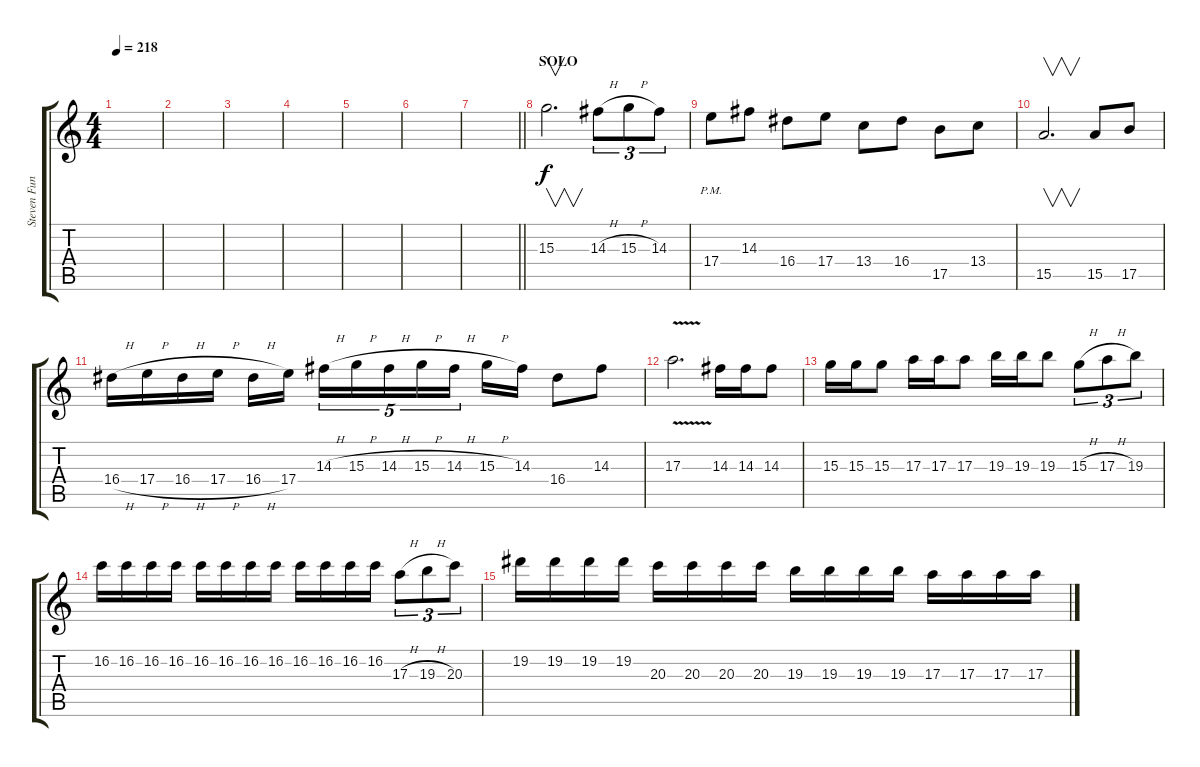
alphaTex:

\track ("Steven Funderburk (Lead 2)" "Steven Fun") {instrument overdrivenguitar}
\staff {score tabs}
\tuning (Db4 Ab3 E3 B2 Gb2 B1) {hide}
\ts (4 4)
\tempo 218
\clef g2
\ks c
|
|
|
|
|
|
\barLineRight lightlight
|
\section ("" "SOLO")
15.3.2{v d} 14.3{h}.8{tu (3 2)} 15.3{h}.8{tu (3 2)} 14.3.8{tu (3 2)} |
17.4{pm}.8 14.3.8 16.4.8 17.4.8 13.4.8 16.4.8 17.5.8 13.4.8 |
15.5.2{v d} 15.5.8 17.5.8 |
16.4{h}.16 17.4{h}.16 16.4{h}.16 17.4{h}.16 16.4{h}.16 17.4.16{beam splitsecondary} 14.3{h}.16{tu (5 4)} 15.3{h}.16{tu (5 4)} 14.3{h}.16{tu (5 4)} 15.3{h}.16{tu (5 4)} 14.3{h}.16{tu (5 4) beam splitsecondary} 15.3{h}.16 14.3.16 16.4.8 14.3.8 |
17.3{v}.2{d} 14.3.16 14.3.16 14.3.8 |
15.3.16 15.3.16 15.3.8 17.3.16 17.3.16 17.3.8 19.3.16 19.3.16 19.3.8 15.3{h}.8{tu (3 2)} 17.3{h}.8{tu (3 2)} 19.3.8{tu (3 2)} |
16.2.16 16.2.16 16.2.16 16.2.16 16.2.16 16.2.16 16.2.16 16.2.16 16.2.16 16.2.16 16.2.16 16.2.16 17.3{h}.8{tu (3 2)} 19.3{h}.8{tu (3 2)} 20.3.8{tu (3 2)} |
19.2.16 19.2.16 19.2.16 19.2.16 20.3.16 20.3.16 20.3.16 20.3.16 19.3.16 19.3.16 19.3.16 19.3.16 17.3.16 17.3.16 17.3.16 17.3.16
